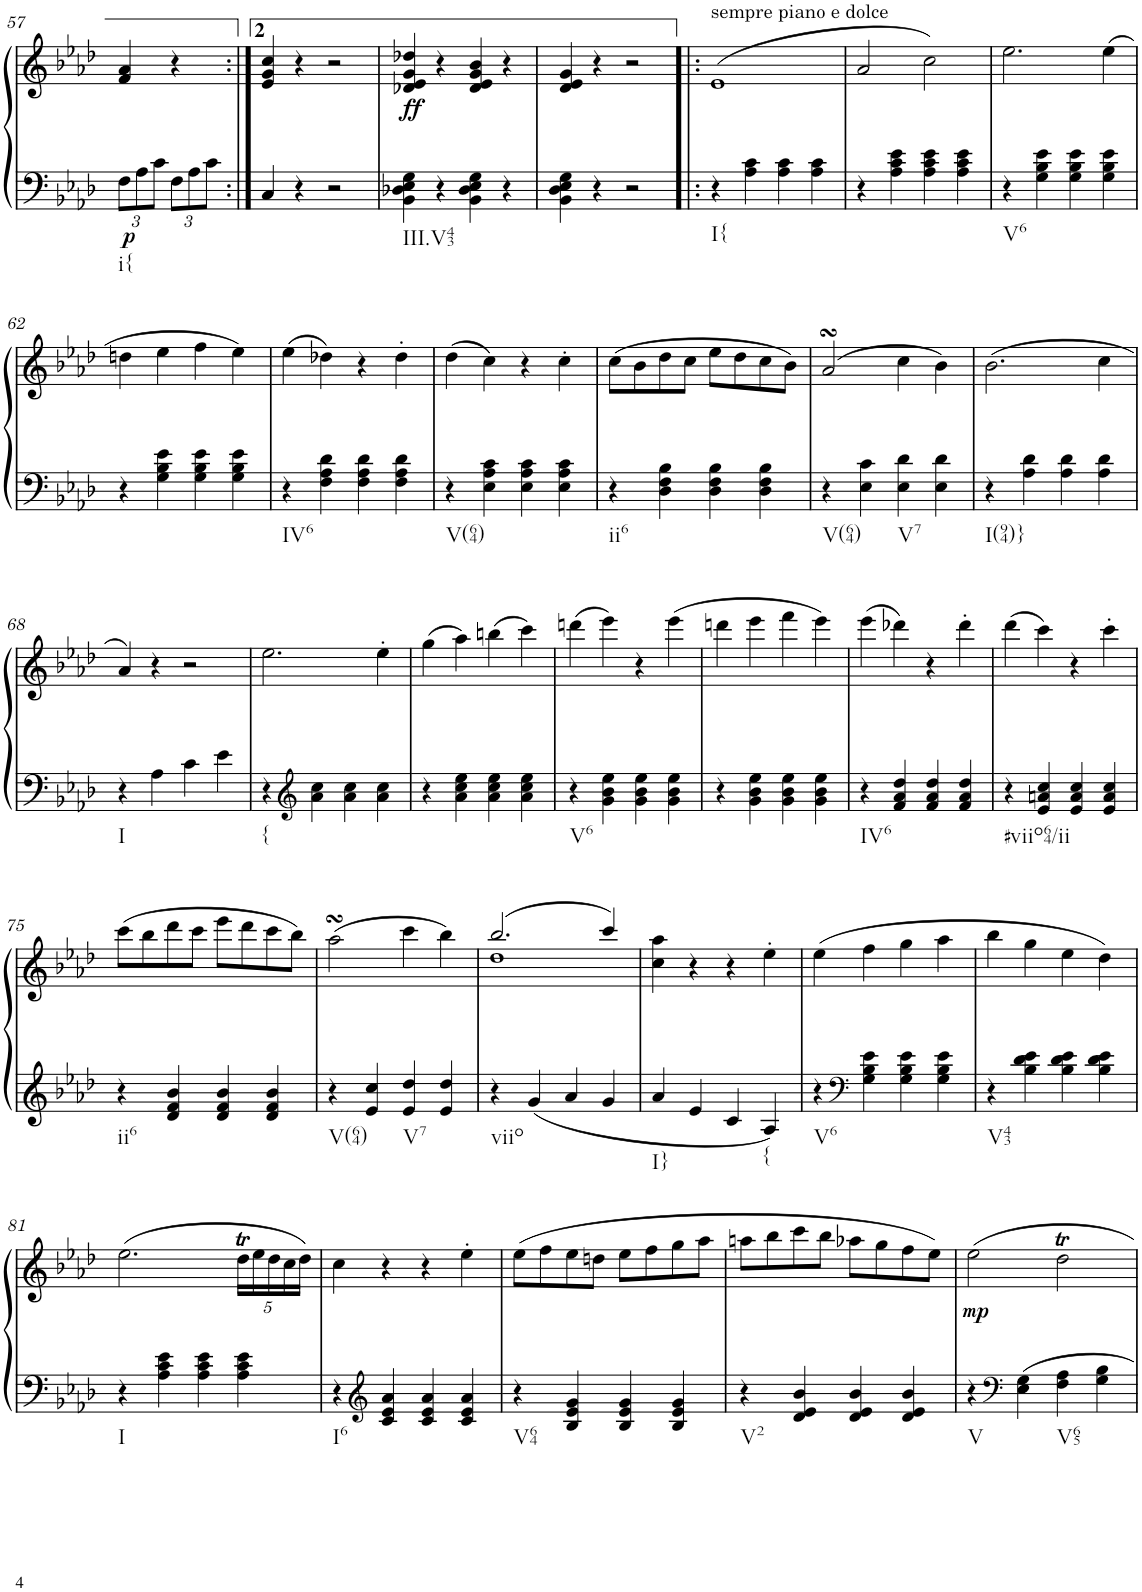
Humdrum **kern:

**kern	**kern	**dynam
*part1	*part1	*part1
*staff2	*staff1	*staff1/2
*I"Piano	*	*
*I'Pno.	*	*
!!LO:PB:g=z
*clefF4	*clefG2	*
*k[b-e-a-d-]	*k[b-e-a-d-]	*
*A-:	*A-:	*
*M2/2	*M2/2	*
*met(c|)	*met(c|)	*
*Xbrackettup	*	*
=57	=57	=57
!LO:TX:b:t=i{	!	!
!	!	!LO:DY:b=2
12F\L	4f/ 4a-/	p
12A-\	.	.
12c\J	.	.
12F\L	4r	.
12A-\	.	.
12c\J	.	.
=57X1:|!	=57X1:|!	=57X1:|!
4C/	4e-/ 4g/ 4cc/	.
4r	4r	.
2r	2r	.
=57X2	=57X2	=57X2
!LO:TX:b:t=III.V43	!	!
!	!	!LO:DY:b
4BB-\ 4D-X\ 4E-\ 4G\	4d-X/ 4e-/ 4g/ 4dd-X/	ff
4r	4r	.
4BB-\ 4D-\ 4E-\ 4G\	4d-/ 4e-/ 4g/ 4b-/	.
4r	4r	.
=58	=58	=58
4BB-\ 4D-\ 4E-\ 4G\	4d-/ 4e-/ 4g/	.
4r	4r	.
2r	2r	.
=59!|:	=59!|:	=59!|:
!	!LO:TX:a:t=sempre piano e dolce	!
!LO:TX:b:t=I{	!	!
4r	(1e-	.
4A-\ 4c\	.	.
4A-\ 4c\	.	.
4A-\ 4c\	.	.
=60	=60	=60
4r	2a-/	.
4A-\ 4c\ 4e-\	.	.
4A-\ 4c\ 4e-\	2cc\)	.
4A-\ 4c\ 4e-\	.	.
=61	=61	=61
!LO:TX:b:t=V6	!	!
4r	2.ee-\	.
4G\ 4B-\ 4e-\	.	.
4G\ 4B-\ 4e-\	.	.
4G\ 4B-\ 4e-\	(4ee-\	.
!!LO:LB:g=z
=62	=62	=62
4r	4ddn\	.
4G\ 4B-\ 4e-\	4ee-\	.
4G\ 4B-\ 4e-\	4ff\	.
4G\ 4B-\ 4e-\	4ee-\)	.
=63	=63	=63
!LO:TX:b:t=IV6	!	!
4r	(4ee-\	.
4F\ 4A-\ 4d-\	4dd-X\)	.
4F\ 4A-\ 4d-\	4r	.
4F\ 4A-\ 4d-\	4dd-'\	.
=64	=64	=64
!LO:TX:b:t=V(64)	!	!
4r	(4dd-\	.
4E-\ 4A-\ 4c\	4cc\)	.
4E-\ 4A-\ 4c\	4r	.
4E-\ 4A-\ 4c\	4cc'\	.
=65	=65	=65
!LO:TX:b:t=ii6	!	!
4r	(8cc\L	.
.	8b-\	.
4D-\ 4F\ 4B-\	8dd-\	.
.	8cc\J	.
4D-\ 4F\ 4B-\	8ee-\L	.
.	8dd-\	.
4D-\ 4F\ 4B-\	8cc\	.
.	8b-\J)	.
=66	=66	=66
!LO:TX:b:t=V(64)	!	!
4r	(2a-sSSs/	.
4E-\ 4c\	.	.
!LO:TX:b:t=V7	!	!
4E-\ 4d-\	4cc\	.
4E-\ 4d-\	4b-\)	.
=67	=67	=67
!LO:TX:b:t=I(94)}	!	!
4r	(2.b-\	.
4A-\ 4d-\	.	.
4A-\ 4d-\	.	.
4A-\ 4d-\	4cc\	.
!!LO:LB:g=z
=68	=68	=68
!LO:TX:b:t=I	!	!
4r	4a-/)	.
4A-\	4r	.
4c\	2r	.
4e-\	.	.
=69	=69	=69
!LO:TX:b:t={	!	!
4r	2.ee-\	.
*clefG2	*	*
4a-\ 4cc\	.	.
4a-\ 4cc\	.	.
4a-\ 4cc\	4ee-'\	.
=70	=70	=70
4r	(4gg\	.
4a-\ 4cc\ 4ee-\	4aa-\)	.
4a-\ 4cc\ 4ee-\	(4bbn\	.
4a-\ 4cc\ 4ee-\	4ccc\)	.
=71	=71	=71
!LO:TX:b:t=V6	!	!
4r	(4dddn\	.
4g\ 4b-\ 4ee-\	4eee-\)	.
4g\ 4b-\ 4ee-\	4r	.
4g\ 4b-\ 4ee-\	(4eee-\	.
=72	=72	=72
4r	4dddn\	.
4g\ 4b-\ 4ee-\	4eee-\	.
4g\ 4b-\ 4ee-\	4fff\	.
4g\ 4b-\ 4ee-\	4eee-\)	.
=73	=73	=73
!LO:TX:b:t=IV6	!	!
4r	(4eee-\	.
4f/ 4a-/ 4dd-/	4ddd-X\)	.
4f/ 4a-/ 4dd-/	4r	.
4f/ 4a-/ 4dd-/	4ddd-'\	.
=74	=74	=74
!LO:TX:b:t=#viio64/ii	!	!
4r	(4ddd-\	.
4e-/ 4an/ 4cc/	4ccc\)	.
4e-/ 4a/ 4cc/	4r	.
4e-/ 4a/ 4cc/	4ccc'\	.
!!LO:LB:g=z
=75	=75	=75
!LO:TX:b:t=ii6	!	!
4r	(8ccc\L	.
.	8bb-\	.
4d-/ 4f/ 4b-/	8ddd-\	.
.	8ccc\J	.
4d-/ 4f/ 4b-/	8eee-\L	.
.	8ddd-\	.
4d-/ 4f/ 4b-/	8ccc\	.
.	8bb-\J)	.
=76	=76	=76
!LO:TX:b:t=V(64)	!	!
4r	(2aa-sSSs\	.
4e-/ 4cc/	.	.
!LO:TX:b:t=V7	!	!
4e-/ 4dd-/	4ccc\	.
4e-/ 4dd-/	4bb-\)	.
=77	=77	=77
*	*^	*
!LO:TX:b:t=viio	!	!	!
4r	(2.bb-/	1dd-	.
4g/	.	.	.
4a-/	.	.	.
4g/	4ccc/)	.	.
*	*v	*v	*
=78	=78	=78
!LO:TX:b:t=I}	!	!
4a-/	4cc\ 4aa-\	.
4e-/	4r	.
4c/	4r	.
!LO:TX:b:t={	!	!
4A-/	4ee-'\	.
=79	=79	=79
!LO:TX:b:t=V6	!	!
4r	(4ee-\	.
*clefF4	*	*
4G\ 4B-\ 4e-\	4ff\	.
4G\ 4B-\ 4e-\	4gg\	.
4G\ 4B-\ 4e-\	4aa-\	.
=80	=80	=80
!LO:TX:b:t=V43	!	!
4r	4bb-\	.
4B-\ 4d-\ 4e-\	4gg\	.
4B-\ 4d-\ 4e-\	4ee-\	.
4B-\ 4d-\ 4e-\	4dd-\)	.
!!LO:LB:g=z
=81	=81	=81
!LO:TX:b:t=I	!	!
4r	(2.ee-\	.
4A-\ 4c\ 4e-\	.	.
4A-\ 4c\ 4e-\	.	.
*	*Xbrackettup	*
4A-\ 4c\ 4e-\	20dd-T\LL	.
.	20ee-\	.
.	20dd-\	.
.	20cc\	.
.	20dd-\JJ)	.
=82	=82	=82
!LO:TX:b:t=I6	!	!
4r	4cc\	.
*clefG2	*	*
4c/ 4e-/ 4a-/	4r	.
4c/ 4e-/ 4a-/	4r	.
4c/ 4e-/ 4a-/	4ee-'\	.
=83	=83	=83
!LO:TX:b:t=V64	!	!
4r	(8ee-\L	.
.	8ff\	.
4B-/ 4e-/ 4g/	8ee-\	.
.	8ddn\J	.
4B-/ 4e-/ 4g/	8ee-\L	.
.	8ff\	.
4B-/ 4e-/ 4g/	8gg\	.
.	8aa-\J	.
=84	=84	=84
!LO:TX:b:t=V2	!	!
4r	8aan\L	.
.	8bb-\	.
4d-/ 4e-/ 4b-/	8ccc\	.
.	8bb-\J	.
4d-/ 4e-/ 4b-/	8aa-X\L	.
.	8gg\	.
4d-/ 4e-/ 4b-/	8ff\	.
.	8ee-\J)	.
=85	=85	=85
!LO:TX:b:t=V	!	!
!	!	!LO:DY:b
4r	2ee-\	mp
*clefF4	*	*
4E-\ 4G\	.	.
!LO:TX:b:t=V65	!	!
4F\ 4A-\	2dd-T\	.
4G\ 4B-\	.	.
=	=	=
*-	*-	*-
